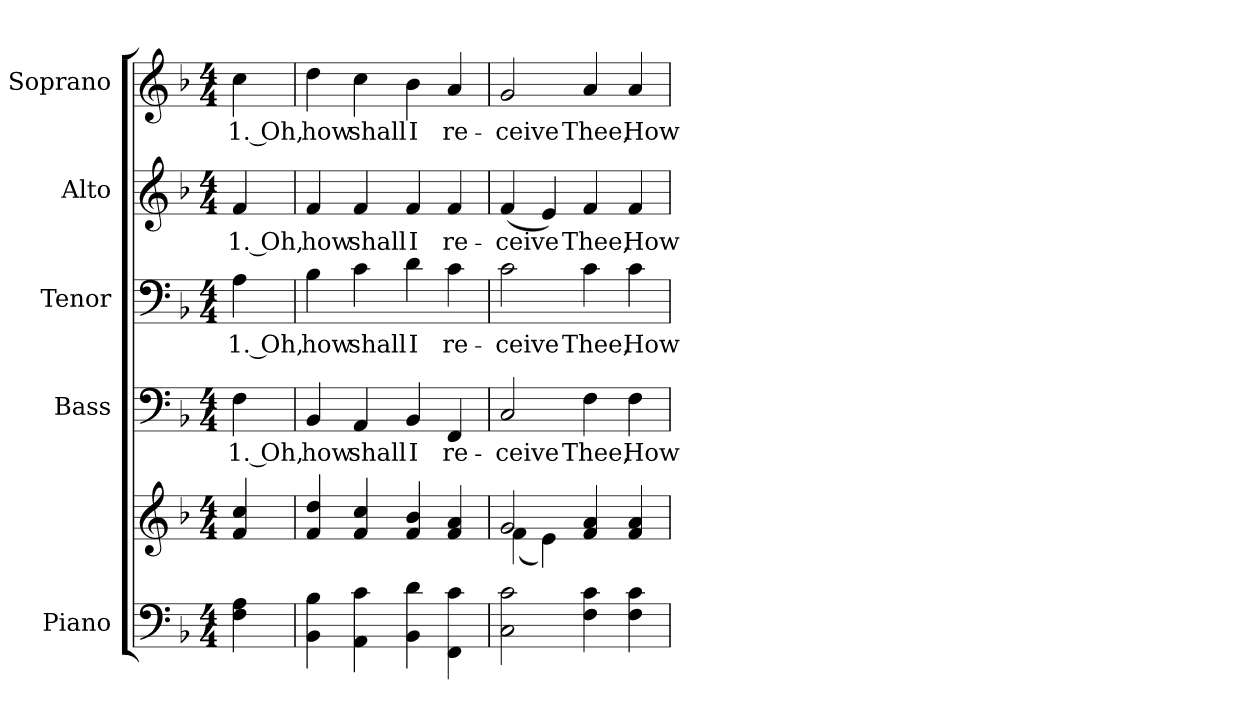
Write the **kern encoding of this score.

**kern	**kern	**kern	**text	**kern	**text	**kern	**text	**kern	**text
*part5	*part5	*part4	*part4	*part3	*part3	*part2	*part2	*part1	*part1
*staff6	*staff5	*staff4	*staff4	*staff3	*staff3	*staff2	*staff2	*staff1	*staff1
*I"Piano	*	*I"Bass	*	*I"Tenor	*	*I"Alto	*	*I"Soprano	*
*I'Pno.	*	*I'B.	*	*I'T.	*	*I'A.	*	*I'S.	*
!!LO:PB:g=z
*clefF4	*clefG2	*clefF4	*	*clefF4	*	*clefG2	*	*clefG2	*
*k[b-]	*k[b-]	*k[b-]	*	*k[b-]	*	*k[b-]	*	*k[b-]	*
*F:	*F:	*F:	*	*F:	*	*F:	*	*F:	*
*M4/4	*M4/4	*M4/4	*	*M4/4	*	*M4/4	*	*M4/4	*
*MM135	*MM135	*MM135	*	*MM135	*	*MM135	*	*MM135	*
=1	=1	=1	=1	=1	=1	=1	=1	=1	=1
!	!	!	!LO:LY:b:color=#000000	!	!	!	!	!	!
!	!	!	!	!	!LO:LY:b:color=#000000	!	!	!	!
!	!	!	!	!	!	!	!LO:LY:b:color=#000000	!	!
!	!	!	!	!	!	!	!	!	!LO:LY:b:color=#000000
4Fi\ 4Ai	4fi/ 4cci	4Fi\	1. Oh,	4Ai\	1. Oh,	4fi/	1. Oh,	4cci\	1. Oh,
=2	=2	=2	=2	=2	=2	=2	=2	=2	=2
!	!	!	!LO:LY:b:color=#000000	!	!	!	!	!	!
!	!	!	!	!	!LO:LY:b:color=#000000	!	!	!	!
!	!	!	!	!	!	!	!LO:LY:b:color=#000000	!	!
!	!	!	!	!	!	!	!	!	!LO:LY:b:color=#000000
4BB-i\ 4B-i	4fi/ 4ddi	4BB-i/	how	4B-i\	how	4fi/	how	4ddi\	how
!	!	!	!LO:LY:b:color=#000000	!	!	!	!	!	!
!	!	!	!	!	!LO:LY:b:color=#000000	!	!	!	!
!	!	!	!	!	!	!	!LO:LY:b:color=#000000	!	!
!	!	!	!	!	!	!	!	!	!LO:LY:b:color=#000000
4AAi\ 4ci	4fi/ 4cci	4AAi/	shall	4ci\	shall	4fi/	shall	4cci\	shall
!	!	!	!LO:LY:b:color=#000000	!	!	!	!	!	!
!	!	!	!	!	!LO:LY:b:color=#000000	!	!	!	!
!	!	!	!	!	!	!	!LO:LY:b:color=#000000	!	!
!	!	!	!	!	!	!	!	!	!LO:LY:b:color=#000000
4BB-i\ 4di	4fi/ 4b-i	4BB-i/	I	4di\	I	4fi/	I	4b-i\	I
!	!	!	!LO:LY:b:color=#000000	!	!	!	!	!	!
!	!	!	!	!	!LO:LY:b:color=#000000	!	!	!	!
!	!	!	!	!	!	!	!LO:LY:b:color=#000000	!	!
!	!	!	!	!	!	!	!	!	!LO:LY:b:color=#000000
4FFi\ 4ci	4fi/ 4ai	4FFi/	re-	4ci\	re-	4fi/	re-	4ai/	re-
!!LO:PB:g=z
=3	=3	=3	=3	=3	=3	=3	=3	=3	=3
*	*^	*	*	*	*	*	*	*	*
!	!	!	!	!LO:LY:b:color=#000000	!	!	!	!	!	!
!	!	!	!	!	!	!LO:LY:b:color=#000000	!	!	!	!
!	!	!	!	!	!	!	!	!LO:LY:b:color=#000000	!	!
!	!	!	!	!	!	!	!	!	!	!LO:LY:b:color=#000000
2Ci\ 2ci	2gi/	(4fi\	2Ci/	-ceive	2ci\	-ceive	(4fi/	-ceive	2gi/	-ceive
.	.	4ei\)	.	.	.	.	4ei/)	.	.	.
!	!	!	!	!LO:LY:b:color=#000000	!	!	!	!	!	!
!	!	!	!	!	!	!LO:LY:b:color=#000000	!	!	!	!
!	!	!	!	!	!	!	!	!LO:LY:b:color=#000000	!	!
!	!	!	!	!	!	!	!	!	!	!LO:LY:b:color=#000000
4Fi\ 4ci	4fi/ 4ai	2ryy	4Fi\	Thee,	4ci\	Thee,	4fi/	Thee,	4ai/	Thee,
!	!	!	!	!LO:LY:b:color=#000000	!	!	!	!	!	!
!	!	!	!	!	!	!LO:LY:b:color=#000000	!	!	!	!
!	!	!	!	!	!	!	!	!LO:LY:b:color=#000000	!	!
!	!	!	!	!	!	!	!	!	!	!LO:LY:b:color=#000000
4Fi\ 4ci	4fi/ 4ai	.	4Fi\	How	4ci\	How	4fi/	How	4ai/	How
*	*v	*v	*	*	*	*	*	*	*	*
=	=	=	=	=	=	=	=	=	=
*-	*-	*-	*-	*-	*-	*-	*-	*-	*-
